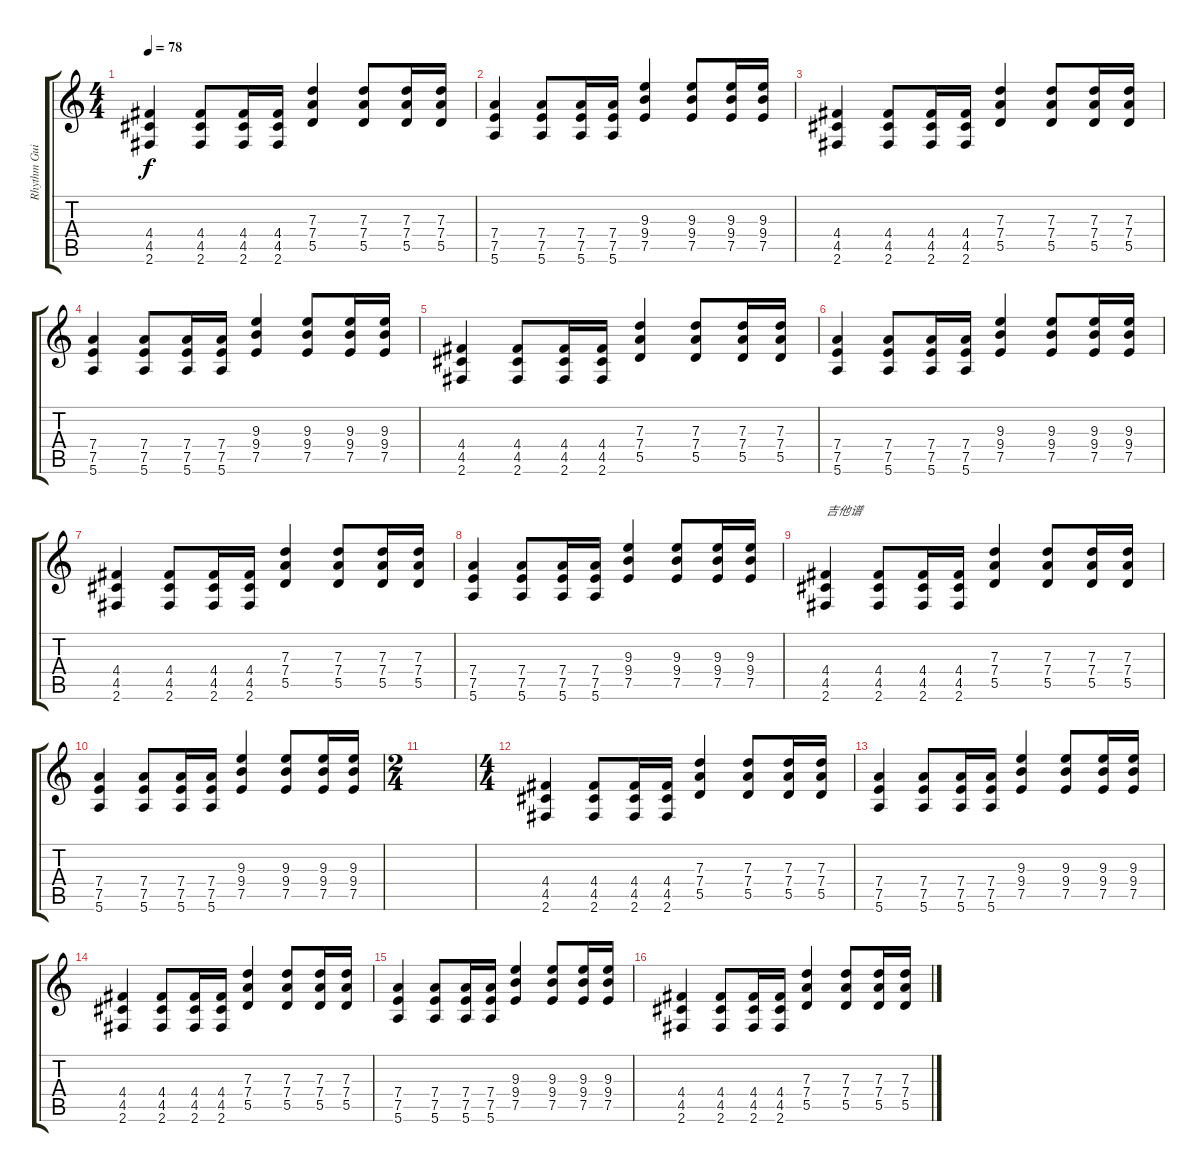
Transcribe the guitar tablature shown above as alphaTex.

\track ("Rhythm Guitar" "Rhythm Gui") {instrument overdrivenguitar}
\staff {score tabs}
\tuning (E4 B3 G3 D3 A2 E2) {hide}
\ts (4 4)
\tempo 78
\clef g2
\ks c
(4.4 4.5 2.6).4{dy f} (4.4 4.5 2.6).8 (4.4 4.5 2.6).16 (4.4 4.5 2.6).16 (7.3 7.4 5.5).4 (7.3 7.4 5.5).8 (7.3 7.4 5.5).16 (7.3 7.4 5.5).16 |
(7.4 7.5 5.6).4 (7.4 7.5 5.6).8 (7.4 7.5 5.6).16 (7.4 7.5 5.6).16 (9.3 9.4 7.5).4 (9.3 9.4 7.5).8 (9.3 9.4 7.5).16 (9.3 9.4 7.5).16 |
(4.4 4.5 2.6).4 (4.4 4.5 2.6).8 (4.4 4.5 2.6).16 (4.4 4.5 2.6).16 (7.3 7.4 5.5).4 (7.3 7.4 5.5).8 (7.3 7.4 5.5).16 (7.3 7.4 5.5).16 |
(7.4 7.5 5.6).4 (7.4 7.5 5.6).8 (7.4 7.5 5.6).16 (7.4 7.5 5.6).16 (9.3 9.4 7.5).4 (9.3 9.4 7.5).8 (9.3 9.4 7.5).16 (9.3 9.4 7.5).16 |
(4.4 4.5 2.6).4 (4.4 4.5 2.6).8 (4.4 4.5 2.6).16 (4.4 4.5 2.6).16 (7.3 7.4 5.5).4 (7.3 7.4 5.5).8 (7.3 7.4 5.5).16 (7.3 7.4 5.5).16 |
(7.4 7.5 5.6).4 (7.4 7.5 5.6).8 (7.4 7.5 5.6).16 (7.4 7.5 5.6).16 (9.3 9.4 7.5).4 (9.3 9.4 7.5).8 (9.3 9.4 7.5).16 (9.3 9.4 7.5).16 |
(4.4 4.5 2.6).4 (4.4 4.5 2.6).8 (4.4 4.5 2.6).16 (4.4 4.5 2.6).16 (7.3 7.4 5.5).4 (7.3 7.4 5.5).8 (7.3 7.4 5.5).16 (7.3 7.4 5.5).16 |
(7.4 7.5 5.6).4 (7.4 7.5 5.6).8 (7.4 7.5 5.6).16 (7.4 7.5 5.6).16 (9.3 9.4 7.5).4 (9.3 9.4 7.5).8 (9.3 9.4 7.5).16 (9.3 9.4 7.5).16 |
(4.4 4.5 2.6).4{txt "吉他谱"} (4.4 4.5 2.6).8 (4.4 4.5 2.6).16 (4.4 4.5 2.6).16 (7.3 7.4 5.5).4 (7.3 7.4 5.5).8 (7.3 7.4 5.5).16 (7.3 7.4 5.5).16 |
(7.4 7.5 5.6).4 (7.4 7.5 5.6).8 (7.4 7.5 5.6).16 (7.4 7.5 5.6).16 (9.3 9.4 7.5).4 (9.3 9.4 7.5).8 (9.3 9.4 7.5).16 (9.3 9.4 7.5).16 |
\ts (2 4)
|
\ts (4 4)
(4.4 4.5 2.6).4 (4.4 4.5 2.6).8 (4.4 4.5 2.6).16 (4.4 4.5 2.6).16 (7.3 7.4 5.5).4 (7.3 7.4 5.5).8 (7.3 7.4 5.5).16 (7.3 7.4 5.5).16 |
(7.4 7.5 5.6).4 (7.4 7.5 5.6).8 (7.4 7.5 5.6).16 (7.4 7.5 5.6).16 (9.3 9.4 7.5).4 (9.3 9.4 7.5).8 (9.3 9.4 7.5).16 (9.3 9.4 7.5).16 |
(4.4 4.5 2.6).4 (4.4 4.5 2.6).8 (4.4 4.5 2.6).16 (4.4 4.5 2.6).16 (7.3 7.4 5.5).4 (7.3 7.4 5.5).8 (7.3 7.4 5.5).16 (7.3 7.4 5.5).16 |
(7.4 7.5 5.6).4 (7.4 7.5 5.6).8 (7.4 7.5 5.6).16 (7.4 7.5 5.6).16 (9.3 9.4 7.5).4 (9.3 9.4 7.5).8 (9.3 9.4 7.5).16 (9.3 9.4 7.5).16 |
(4.4 4.5 2.6).4 (4.4 4.5 2.6).8 (4.4 4.5 2.6).16 (4.4 4.5 2.6).16 (7.3 7.4 5.5).4 (7.3 7.4 5.5).8 (7.3 7.4 5.5).16 (7.3 7.4 5.5).16
